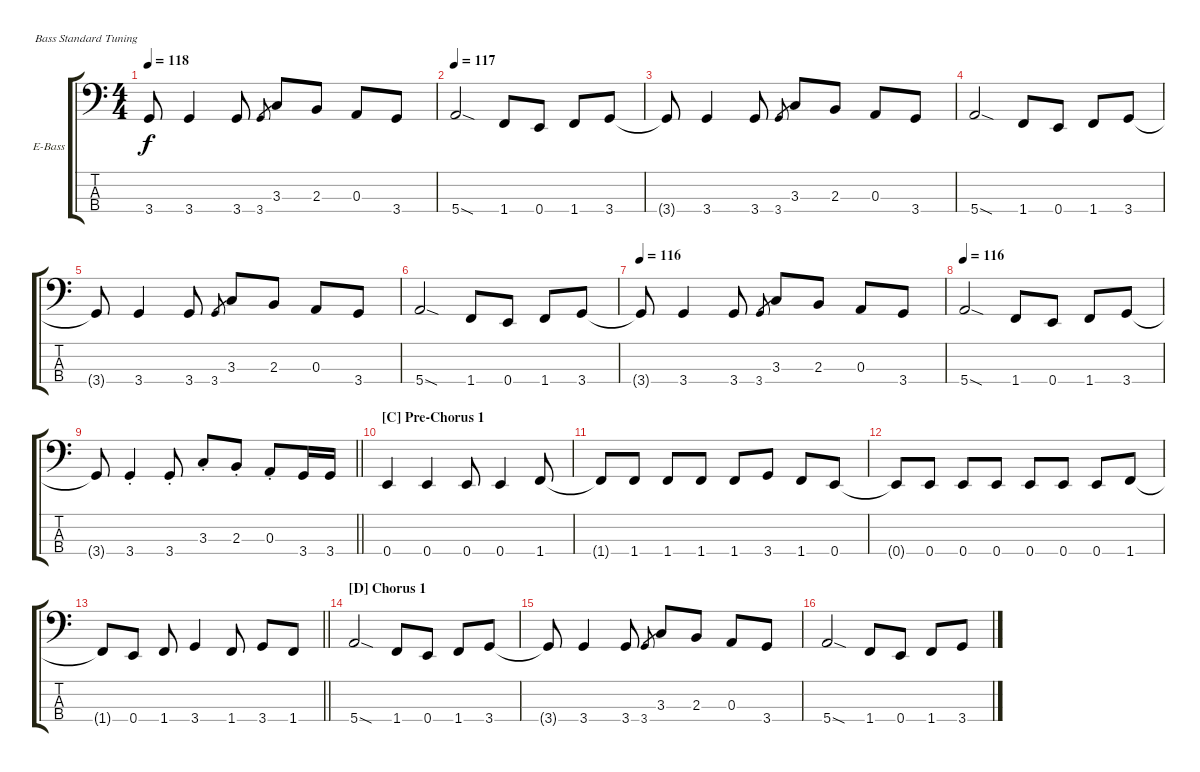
\bracketExtendMode groupsimilarinstruments
\firstSystemTrackNameOrientation horizontal
\otherSystemsTrackNameOrientation horizontal
\track ("Jimmy Bain" "E-Bass") {instrument electricbasspick}
\staff {score tabs}
\tuning (G2 D2 A1 E1)
\ts (4 4)
\tempo 118
\clef f4
\ks c
3.4{t}.8{dy f} 3.4.4 3.4.8 3.4.8{gr} 3.3.8 2.3.8 0.3.8 3.4.8 |
\tempo 117
5.4{sod}.2 1.4.8 0.4.8 1.4.8 3.4.8 |
3.4{t}.8 3.4.4 3.4.8 3.4.8{gr} 3.3.8 2.3.8 0.3.8 3.4.8 |
5.4{sod}.2 1.4.8 0.4.8 1.4.8 3.4.8 |
3.4{t}.8 3.4.4 3.4.8 3.4.8{gr} 3.3.8 2.3.8 0.3.8 3.4.8 |
5.4{sod}.2 1.4.8 0.4.8 1.4.8 3.4.8 |
\tempo 116
3.4{t}.8 3.4.4 3.4.8 3.4.8{gr} 3.3.8 2.3.8 0.3.8 3.4.8 |
\tempo 116
5.4{sod}.2 1.4.8 0.4.8 1.4.8 3.4.8 |
\barLineRight lightlight
3.4{t}.8 3.4{st}.4 3.4{st}.8 3.3{st}.8 2.3{st}.8 0.3{st}.8 3.4.16 3.4.16 |
\section ("C" "Pre-Chorus 1")
0.4.4 0.4.4 0.4.8 0.4.4 1.4.8 |
1.4{t}.8 1.4.8 1.4.8 1.4.8 1.4.8 3.4.8 1.4.8 0.4.8 |
0.4{t}.8 0.4.8 0.4.8 0.4.8 0.4.8 0.4.8 0.4.8 1.4.8 |
\barLineRight lightlight
1.4{t}.8 0.4.8 1.4.8 3.4.4 1.4.8 3.4.8 1.4.8 |
\section ("D" "Chorus 1")
5.4{sod}.2 1.4.8 0.4.8 1.4.8 3.4.8 |
3.4{t}.8 3.4.4 3.4.8 3.4.8{gr} 3.3.8 2.3.8 0.3.8 3.4.8 |
5.4{sod}.2 1.4.8 0.4.8 1.4.8 3.4.8
